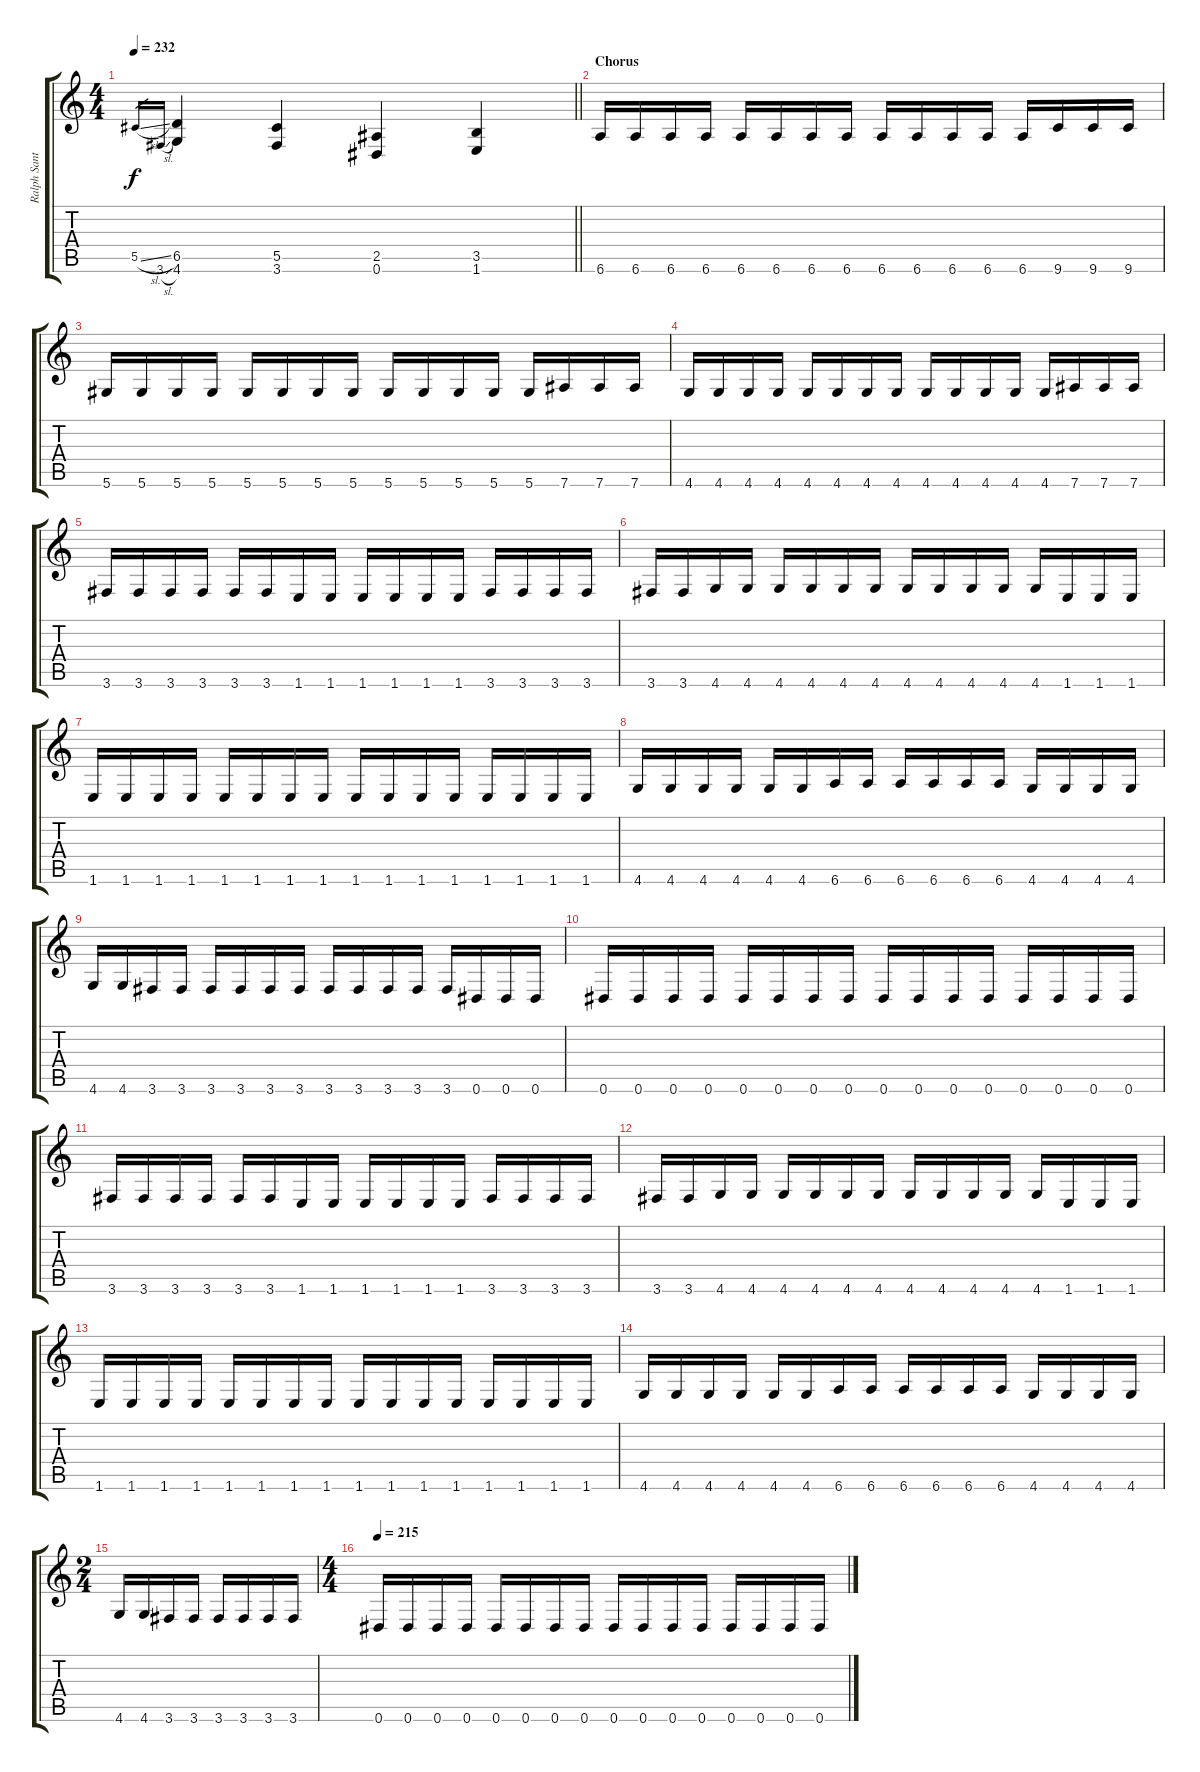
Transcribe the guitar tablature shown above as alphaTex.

\track ("Ralph Santolla" "Ralph Sant") {instrument distortionguitar}
\staff {score tabs}
\tuning (Eb4 Bb3 Gb3 Db3 Ab2 Eb2) {hide}
\ts (4 4)
\tempo 232
\clef g2
\barLineRight lightlight
\ks c
5.5{sl}.16{gr dy f} 3.6{sl}.16{gr} (6.5 4.6).4 (5.5 3.6).4 (2.5 0.6).4 (3.5 1.6).4 |
\section ("" "Chorus")
6.6.16 6.6.16 6.6.16 6.6.16 6.6.16 6.6.16 6.6.16 6.6.16 6.6.16 6.6.16 6.6.16 6.6.16 6.6.16 9.6.16 9.6.16 9.6.16 |
5.6.16 5.6.16 5.6.16 5.6.16 5.6.16 5.6.16 5.6.16 5.6.16 5.6.16 5.6.16 5.6.16 5.6.16 5.6.16 7.6.16 7.6.16 7.6.16 |
4.6.16 4.6.16 4.6.16 4.6.16 4.6.16 4.6.16 4.6.16 4.6.16 4.6.16 4.6.16 4.6.16 4.6.16 4.6.16 7.6.16 7.6.16 7.6.16 |
3.6.16 3.6.16 3.6.16 3.6.16 3.6.16 3.6.16 1.6.16 1.6.16 1.6.16 1.6.16 1.6.16 1.6.16 3.6.16 3.6.16 3.6.16 3.6.16 |
3.6.16 3.6.16 4.6.16 4.6.16 4.6.16 4.6.16 4.6.16 4.6.16 4.6.16 4.6.16 4.6.16 4.6.16 4.6.16 1.6.16 1.6.16 1.6.16 |
1.6.16 1.6.16 1.6.16 1.6.16 1.6.16 1.6.16 1.6.16 1.6.16 1.6.16 1.6.16 1.6.16 1.6.16 1.6.16 1.6.16 1.6.16 1.6.16 |
4.6.16 4.6.16 4.6.16 4.6.16 4.6.16 4.6.16 6.6.16 6.6.16 6.6.16 6.6.16 6.6.16 6.6.16 4.6.16 4.6.16 4.6.16 4.6.16 |
4.6.16 4.6.16 3.6.16 3.6.16 3.6.16 3.6.16 3.6.16 3.6.16 3.6.16 3.6.16 3.6.16 3.6.16 3.6.16 0.6.16 0.6.16 0.6.16 |
0.6.16 0.6.16 0.6.16 0.6.16 0.6.16 0.6.16 0.6.16 0.6.16 0.6.16 0.6.16 0.6.16 0.6.16 0.6.16 0.6.16 0.6.16 0.6.16 |
3.6.16 3.6.16 3.6.16 3.6.16 3.6.16 3.6.16 1.6.16 1.6.16 1.6.16 1.6.16 1.6.16 1.6.16 3.6.16 3.6.16 3.6.16 3.6.16 |
3.6.16 3.6.16 4.6.16 4.6.16 4.6.16 4.6.16 4.6.16 4.6.16 4.6.16 4.6.16 4.6.16 4.6.16 4.6.16 1.6.16 1.6.16 1.6.16 |
1.6.16 1.6.16 1.6.16 1.6.16 1.6.16 1.6.16 1.6.16 1.6.16 1.6.16 1.6.16 1.6.16 1.6.16 1.6.16 1.6.16 1.6.16 1.6.16 |
4.6.16 4.6.16 4.6.16 4.6.16 4.6.16 4.6.16 6.6.16 6.6.16 6.6.16 6.6.16 6.6.16 6.6.16 4.6.16 4.6.16 4.6.16 4.6.16 |
\ts (2 4)
4.6.16 4.6.16 3.6.16 3.6.16 3.6.16 3.6.16 3.6.16 3.6.16 |
\ts (4 4)
\tempo 215
0.6.16 0.6.16 0.6.16 0.6.16 0.6.16 0.6.16 0.6.16 0.6.16 0.6.16 0.6.16 0.6.16 0.6.16 0.6.16 0.6.16 0.6.16 0.6.16
